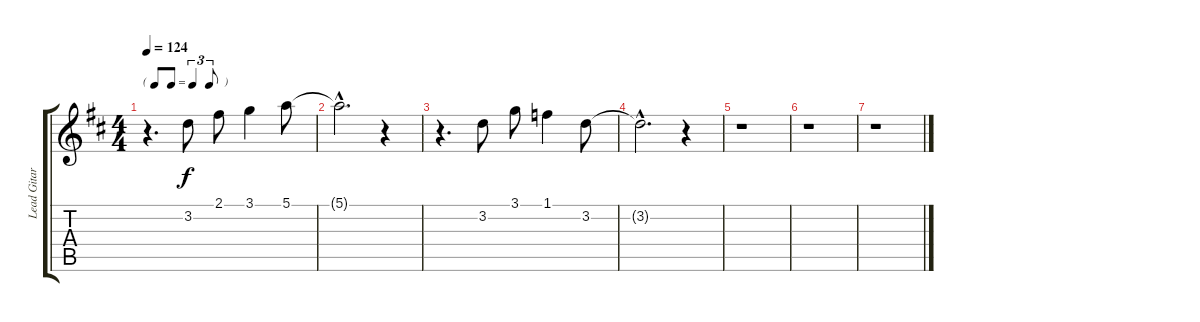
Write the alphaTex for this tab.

\track ("Lead Gitarre 2 (+12)" "Lead Gitar") {instrument overdrivenguitar}
\staff {score tabs}
\tuning (E4 B3 G3 D3 A2 E2) {hide}
\ts (4 4)
\tf triplet8th
\tempo 124
\clef g2
\ks d
r.4{d dy f} 3.2.8 2.1.8 3.1.4 5.1.8 |
5.1{hac t}.2{d} r.4 |
r.4{d} 3.2.8 3.1.8 1.1.4 3.2.8 |
3.2{hac t}.2{d} r.4 |
r.1 |
r.1 |
r.1
